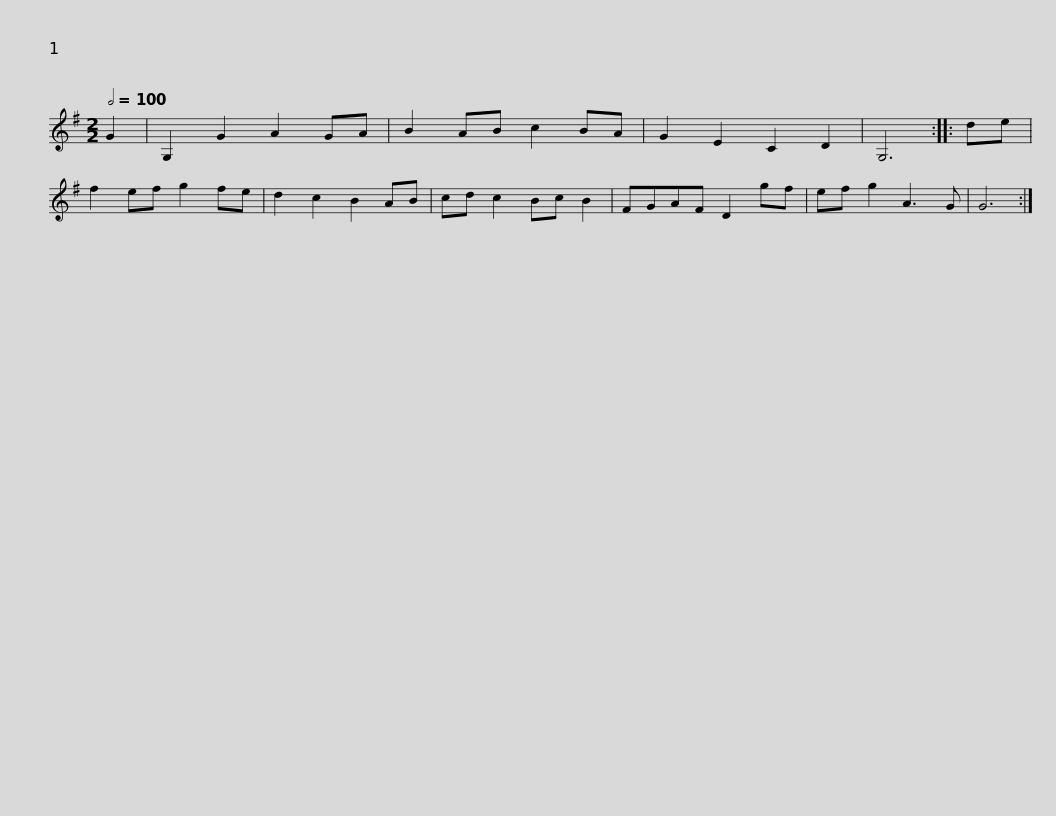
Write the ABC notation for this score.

X:1
L:1/8
Q:1/2=100
M:2/2
I:linebreak $
K:G
V:1 treble
V:1
 G2 | G,2 G2 A2 GA | B2 AB c2 BA | G2 E2 C2 D2 | G,6 :: %5
 de | f2 ef g2 fe | d2 c2 B2 AB | cd c2 Bc B2 |$ FGAF D2 gf | %10
 ef g2 A3 G | G6 :| %12
